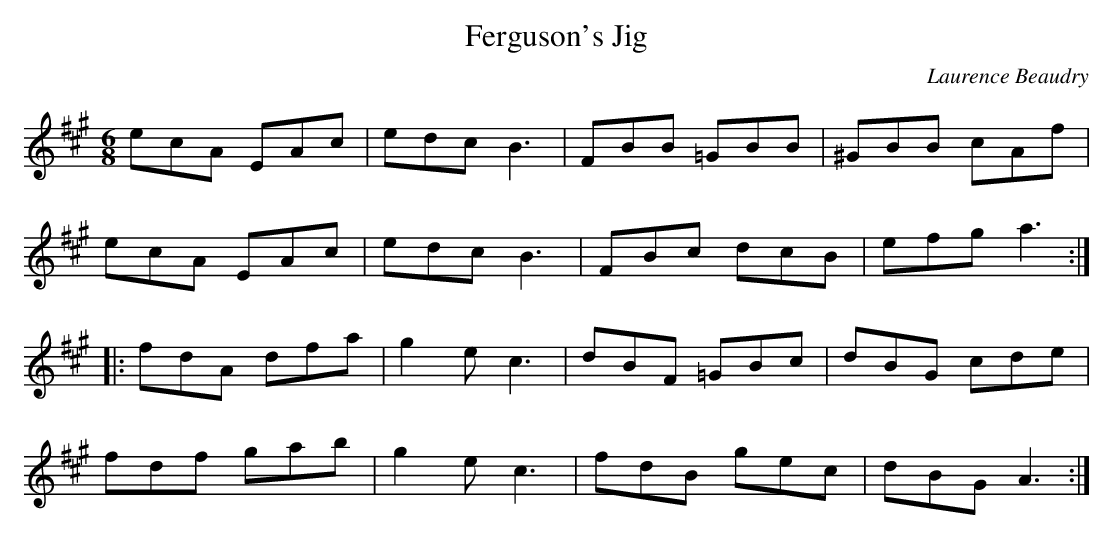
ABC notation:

X:1
T:Ferguson's Jig
C:Laurence Beaudry
M:6/8
L:1/8
K:A
ecA EAc | edc B3 | FBB =GBB | ^GBB cAf |
ecA EAc | edc B3 | FBc dcB | efg a3 ::
fdA dfa | g2e c3 | dBF =GBc | dBG cde |
fdf gab | g2e c3 | fdB gec | dBG A3 :|
